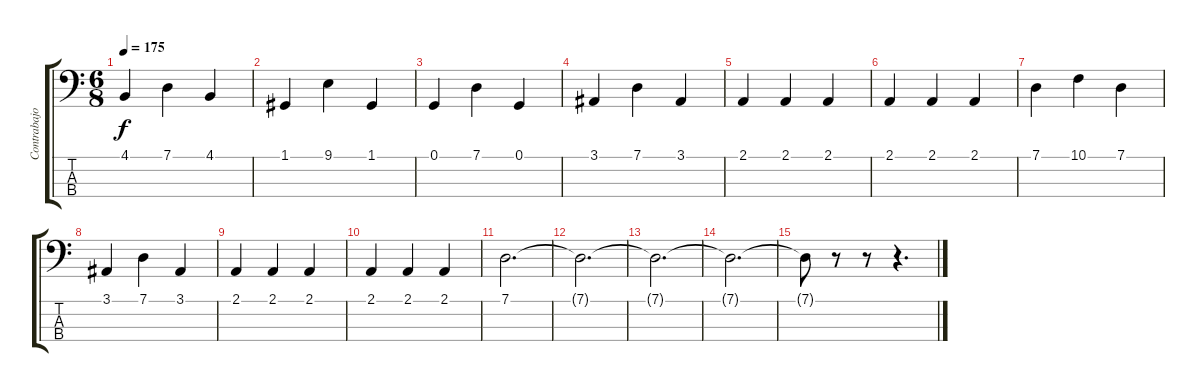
\track ("Contrabajo" "Contrabajo") {instrument contrabass}
\staff {score tabs}
\tuning (G1 D1 A0 E0) {hide}
\ts (6 8)
\tempo 175
\clef f4
\ks c
4.1.4{dy f} 7.1.4 4.1.4 |
1.1.4 9.1.4 1.1.4 |
0.1.4 7.1.4 0.1.4 |
3.1.4 7.1.4 3.1.4 |
2.1.4 2.1.4 2.1.4 |
2.1.4 2.1.4 2.1.4 |
7.1.4 10.1.4 7.1.4 |
3.1.4 7.1.4 3.1.4 |
2.1.4 2.1.4 2.1.4 |
2.1.4 2.1.4 2.1.4 |
7.1.2{d} |
7.1{t}.2{d} |
7.1{t}.2{d} |
7.1{t}.2{d} |
7.1{t}.8 r.8 r.8 r.4{d}
